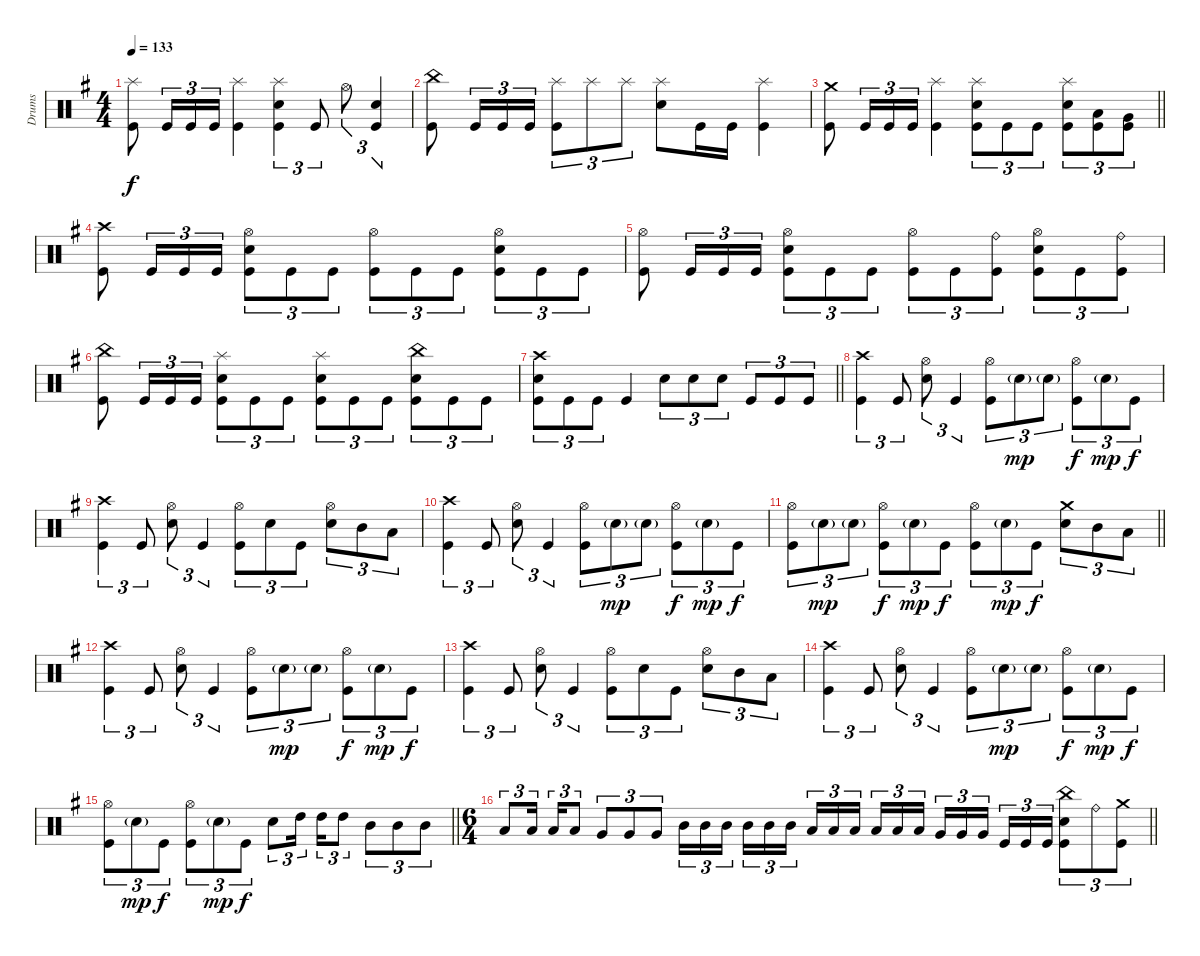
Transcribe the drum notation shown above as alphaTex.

\track ("Drums" "Drums") {instrument percussion}
\staff
\articulation defaults
\ts (4 4)
\tempo 133
\clef neutral
\ks eminor
("Splash (hit)" "Kick (hit)").8{dy f} "Kick (hit)".16{tu (3 2)} "Kick (hit)".16{tu (3 2)} "Kick (hit)".16{tu (3 2)} ("Splash (hit)" "Kick (hit)").4 ("Splash (hit)" "Electric Snare (hit)" "Kick (hit)").4{tu (3 2)} "Kick (hit)".8{tu (3 2)} "Hi-Hat (open)".8{tu (3 2)} ("Electric Snare (hit)" "Kick (hit)").4{tu (3 2)} |
("China (hit)" "Kick (hit)").8 "Kick (hit)".16{tu (3 2)} "Kick (hit)".16{tu (3 2)} "Kick (hit)".16{tu (3 2)} ("Splash (hit)" "Kick (hit)").8{tu (3 2)} "Splash (hit)".8{tu (3 2)} "Splash (hit)".8{tu (3 2)} ("Splash (hit)" "Electric Snare (hit)").8 "Kick (hit)".16 "Kick (hit)".16 ("Splash (hit)" "Kick (hit)").4 |
\barLineRight lightlight
("Crash medium (hit)" "Kick (hit)").8 "Kick (hit)".16{tu (3 2)} "Kick (hit)".16{tu (3 2)} "Kick (hit)".16{tu (3 2)} ("Splash (hit)" "Kick (hit)").4 ("Splash (hit)" "Electric Snare (hit)" "Kick (hit)").8{tu (3 2)} "Kick (hit)".8{tu (3 2)} "Kick (hit)".8{tu (3 2)} ("Splash (hit)" "Electric Snare (hit)" "Kick (hit)").8{tu (3 2)} ("Low Tom (hit)" "Kick (hit)").8{tu (3 2)} ("Very Low Tom (hit)" "Kick (hit)").8{tu (3 2)} |
("Crash high (hit)" "Kick (hit)").8 "Kick (hit)".16{tu (3 2)} "Kick (hit)".16{tu (3 2)} "Kick (hit)".16{tu (3 2)} ("Hi-Hat (open)" "Electric Snare (hit)" "Kick (hit)").8{tu (3 2)} "Kick (hit)".8{tu (3 2)} "Kick (hit)".8{tu (3 2)} ("Hi-Hat (open)" "Kick (hit)").8{tu (3 2)} "Kick (hit)".8{tu (3 2)} "Kick (hit)".8{tu (3 2)} ("Hi-Hat (open)" "Electric Snare (hit)" "Kick (hit)").8{tu (3 2)} "Kick (hit)".8{tu (3 2)} "Kick (hit)".8{tu (3 2)} |
("Hi-Hat (open)" "Kick (hit)").8 "Kick (hit)".16{tu (3 2)} "Kick (hit)".16{tu (3 2)} "Kick (hit)".16{tu (3 2)} ("Hi-Hat (open)" "Electric Snare (hit)" "Kick (hit)").8{tu (3 2)} "Kick (hit)".8{tu (3 2)} "Kick (hit)".8{tu (3 2)} ("Hi-Hat (open)" "Kick (hit)").8{tu (3 2)} "Kick (hit)".8{tu (3 2)} ("Ride (bell)" "Kick (hit)").8{tu (3 2)} ("Hi-Hat (open)" "Electric Snare (hit)" "Kick (hit)").8{tu (3 2)} "Kick (hit)".8{tu (3 2)} ("Ride (bell)" "Kick (hit)").8{tu (3 2)} |
("China (hit)" "Kick (hit)").8 "Kick (hit)".16{tu (3 2)} "Kick (hit)".16{tu (3 2)} "Kick (hit)".16{tu (3 2)} ("Splash (hit)" "Electric Snare (hit)" "Kick (hit)").8{tu (3 2)} "Kick (hit)".8{tu (3 2)} "Kick (hit)".8{tu (3 2)} ("Splash (hit)" "Electric Snare (hit)" "Kick (hit)").8{tu (3 2)} "Kick (hit)".8{tu (3 2)} "Kick (hit)".8{tu (3 2)} ("China (hit)" "Electric Snare (hit)" "Kick (hit)").8{tu (3 2)} "Kick (hit)".8{tu (3 2)} "Kick (hit)".8{tu (3 2)} |
\barLineRight lightlight
("Crash high (hit)" "Electric Snare (hit)" "Kick (hit)").8{tu (3 2)} "Kick (hit)".8{tu (3 2)} "Kick (hit)".8{tu (3 2)} "Kick (hit)".4 "Electric Snare (hit)".8{tu (3 2)} "Electric Snare (hit)".8{tu (3 2)} "Electric Snare (hit)".8{tu (3 2)} "Kick (hit)".8{tu (3 2)} "Kick (hit)".8{tu (3 2)} "Kick (hit)".8{tu (3 2)} |
\section ("" "")
("Crash high (hit)" "Kick (hit)").4{tu (3 2)} "Kick (hit)".8{tu (3 2)} ("Hi-Hat (open)" "Electric Snare (hit)").8{tu (3 2)} "Kick (hit)".4{tu (3 2)} ("Hi-Hat (open)" "Kick (hit)").8{tu (3 2)} "Electric Snare (hit)"{g}.8{tu (3 2) dy mp} "Electric Snare (hit)"{g}.8{tu (3 2)} ("Hi-Hat (open)" "Kick (hit)").8{tu (3 2) dy f} "Electric Snare (hit)"{g}.8{tu (3 2) dy mp} "Kick (hit)".8{tu (3 2) dy f} |
("Crash high (hit)" "Kick (hit)").4{tu (3 2)} "Kick (hit)".8{tu (3 2)} ("Hi-Hat (open)" "Electric Snare (hit)").8{tu (3 2)} "Kick (hit)".4{tu (3 2)} ("Hi-Hat (open)" "Kick (hit)").8{tu (3 2)} "Electric Snare (hit)".8{tu (3 2)} "Kick (hit)".8{tu (3 2)} ("Hi-Hat (open)" "Electric Snare (hit)").8{tu (3 2)} "Mid Tom (hit)".8{tu (3 2)} "Low Tom (hit)".8{tu (3 2)} |
("Crash high (hit)" "Kick (hit)").4{tu (3 2)} "Kick (hit)".8{tu (3 2)} ("Hi-Hat (open)" "Electric Snare (hit)").8{tu (3 2)} "Kick (hit)".4{tu (3 2)} ("Hi-Hat (open)" "Kick (hit)").8{tu (3 2)} "Electric Snare (hit)"{g}.8{tu (3 2) dy mp} "Electric Snare (hit)"{g}.8{tu (3 2)} ("Hi-Hat (open)" "Kick (hit)").8{tu (3 2) dy f} "Electric Snare (hit)"{g}.8{tu (3 2) dy mp} "Kick (hit)".8{tu (3 2) dy f} |
\barLineRight lightlight
("Hi-Hat (open)" "Kick (hit)").8{tu (3 2)} "Electric Snare (hit)"{g}.8{tu (3 2) dy mp} "Electric Snare (hit)"{g}.8{tu (3 2)} ("Hi-Hat (open)" "Kick (hit)").8{tu (3 2) dy f} "Electric Snare (hit)"{g}.8{tu (3 2) dy mp} "Kick (hit)".8{tu (3 2) dy f} ("Hi-Hat (open)" "Kick (hit)").8{tu (3 2)} "Electric Snare (hit)"{g}.8{tu (3 2) dy mp} "Kick (hit)".8{tu (3 2) dy f} ("Crash medium (hit)" "Electric Snare (hit)").8{tu (3 2)} "Mid Tom (hit)".8{tu (3 2)} "Low Tom (hit)".8{tu (3 2)} |
("Crash high (hit)" "Kick (hit)").4{tu (3 2)} "Kick (hit)".8{tu (3 2)} ("Hi-Hat (open)" "Electric Snare (hit)").8{tu (3 2)} "Kick (hit)".4{tu (3 2)} ("Hi-Hat (open)" "Kick (hit)").8{tu (3 2)} "Electric Snare (hit)"{g}.8{tu (3 2) dy mp} "Electric Snare (hit)"{g}.8{tu (3 2)} ("Hi-Hat (open)" "Kick (hit)").8{tu (3 2) dy f} "Electric Snare (hit)"{g}.8{tu (3 2) dy mp} "Kick (hit)".8{tu (3 2) dy f} |
("Crash high (hit)" "Kick (hit)").4{tu (3 2)} "Kick (hit)".8{tu (3 2)} ("Hi-Hat (open)" "Electric Snare (hit)").8{tu (3 2)} "Kick (hit)".4{tu (3 2)} ("Hi-Hat (open)" "Kick (hit)").8{tu (3 2)} "Electric Snare (hit)".8{tu (3 2)} "Kick (hit)".8{tu (3 2)} ("Hi-Hat (open)" "Electric Snare (hit)").8{tu (3 2)} "Mid Tom (hit)".8{tu (3 2)} "Low Tom (hit)".8{tu (3 2)} |
("Crash high (hit)" "Kick (hit)").4{tu (3 2)} "Kick (hit)".8{tu (3 2)} ("Hi-Hat (open)" "Electric Snare (hit)").8{tu (3 2)} "Kick (hit)".4{tu (3 2)} ("Hi-Hat (open)" "Kick (hit)").8{tu (3 2)} "Electric Snare (hit)"{g}.8{tu (3 2) dy mp} "Electric Snare (hit)"{g}.8{tu (3 2)} ("Hi-Hat (open)" "Kick (hit)").8{tu (3 2) dy f} "Electric Snare (hit)"{g}.8{tu (3 2) dy mp} "Kick (hit)".8{tu (3 2) dy f} |
\barLineRight lightlight
("Hi-Hat (open)" "Kick (hit)").8{tu (3 2)} "Electric Snare (hit)"{g}.8{tu (3 2) dy mp} "Kick (hit)".8{tu (3 2) dy f} ("Hi-Hat (open)" "Kick (hit)").8{tu (3 2)} "Electric Snare (hit)"{g}.8{tu (3 2) dy mp} "Kick (hit)".8{tu (3 2) dy f} "Electric Snare (hit)".8{tu (3 2)} "High Tom (hit)".16{tu (3 2) beam splitsecondary} "High Tom (hit)".16{tu (3 2)} "High Tom (hit)".8{tu (3 2)} "Mid Tom (hit)".8{tu (3 2)} "Mid Tom (hit)".8{tu (3 2)} "Mid Tom (hit)".8{tu (3 2)} |
\ts (6 4)
\barLineRight lightlight "Low Tom (hit)".8{tu (3 2)} "Low Tom (hit)".16{tu (3 2) beam splitsecondary} "Low Tom (hit)".16{tu (3 2)} "Low Tom (hit)".8{tu (3 2)} "Very Low Tom (hit)".8{tu (3 2)} "Very Low Tom (hit)".8{tu (3 2)} "Very Low Tom (hit)".8{tu (3 2)} "Mid Tom (hit)".16{tu (3 2)} "Mid Tom (hit)".16{tu (3 2)} "Mid Tom (hit)".16{tu (3 2) beam splitsecondary} "Mid Tom (hit)".16{tu (3 2)} "Mid Tom (hit)".16{tu (3 2)} "Mid Tom (hit)".16{tu (3 2)} "Low Tom (hit)".16{tu (3 2)} "Low Tom (hit)".16{tu (3 2)} "Low Tom (hit)".16{tu (3 2) beam splitsecondary} "Low Tom (hit)".16{tu (3 2)} "Low Tom (hit)".16{tu (3 2)} "Low Tom (hit)".16{tu (3 2) beam splitsecondary} "Very Low Tom (hit)".16{tu (3 2)} "Very Low Tom (hit)".16{tu (3 2)} "Very Low Tom (hit)".16{tu (3 2) beam splitsecondary} "Kick (hit)".16{tu (3 2)} "Kick (hit)".16{tu (3 2)} "Kick (hit)".16{tu (3 2)}
("China (hit)" "Electric Snare (hit)" "Kick (hit)").8{tu (3 2)} "Ride (bell)".8{tu (3 2)} ("Crash medium (hit)" "Kick (hit)").8{tu (3 2)}
